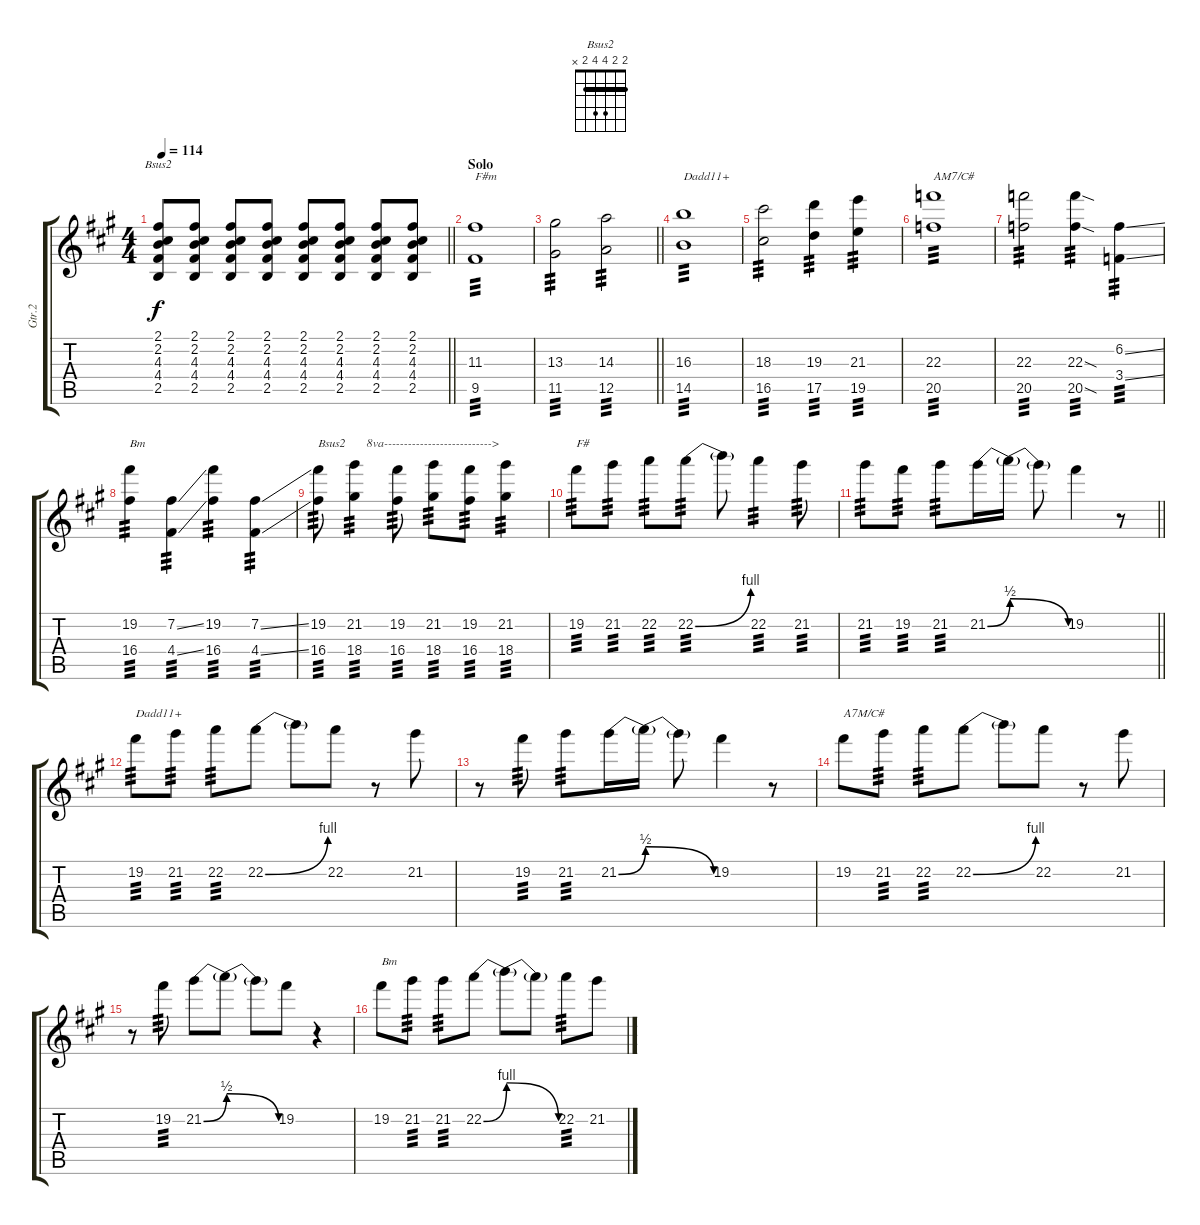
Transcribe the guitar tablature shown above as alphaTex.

\track ("Gtr.2" "Gtr.2") {instrument distortionguitar}
\staff {score tabs}
\tuning (E4 B3 G3 D3 A2 E2) {hide}
\chord ("Bsus2" 2 2 4 4 2 x) {barre 2}
\ts (4 4)
\tempo 114
\clef g2
\barLineRight lightlight
\ks f#minor
(2.1 2.2 4.3 4.4 2.5).8{ch "Bsus2" dy f} (2.1 2.2 4.3 4.4 2.5).8 (2.1 2.2 4.3 4.4 2.5).8 (2.1 2.2 4.3 4.4 2.5).8 (2.1 2.2 4.3 4.4 2.5).8 (2.1 2.2 4.3 4.4 2.5).8 (2.1 2.2 4.3 4.4 2.5).8 (2.1 2.2 4.3 4.4 2.5).8 |
\section ("" "Solo")
(11.3 9.5).1{txt "F#m" tp 3 instrument distortionguitar} |
\barLineRight lightlight
(13.3 11.5).2{tp 3} (14.3 12.5).2{tp 3} |
(16.3 14.5).1{txt "Dadd11+" tp 3} |
(18.3 16.5).2{tp 3} (19.3 17.5).4{tp 3} (21.3 19.5).4{tp 3} |
(22.3 20.5).1{txt "AM7/C#" tp 3} |
(22.3 20.5).2{tp 3} (22.3{sod} 20.5{sod}).4{tp 3} (6.2{ss} 3.4{ss}).4{tp 3} |
(19.2 16.4).4{txt "Bm" tp 3} (7.2{ss} 4.4{ss}).4{tp 3} (19.2 16.4).4{tp 3} (7.2{ss} 4.4{ss}).4{tp 3} |
(19.2 16.4).8{txt "Bsus2" tp 3} (21.2 18.4).4{txt "    8va--------------------------->" tp 3} (19.2 16.4).8{tp 3} (21.2 18.4).8{tp 3} (19.2 16.4).8{tp 3} (21.2 18.4).4{tp 3} |
19.2.8{txt "F#" tp 3} 21.2.8{tp 3} 22.2.8{tp 3} 22.2{be (bend 0 0 60 4)}.8{tp 3} 22.2{t}.8 22.2.4{tp 3} 21.2.8{tp 3} |
\barLineRight lightlight
21.2.8{tp 3} 19.2.8{tp 3} 21.2.8{tp 3} 21.2{be (bend 0 0 60 2)}.16 21.2{be (release 0 2 60 0) t}.16 21.2{t}.8 19.2.4 r.8 |
19.2.8{txt "Dadd11+" tp 3} 21.2.8{tp 3} 22.2.8{tp 3} 22.2{be (bend 0 0 60 4)}.8 22.2{t}.8 22.2.8 r.8 21.2.8 |
r.8 19.2.8{tp 3} 21.2.8{tp 3} 21.2{be (bend 0 0 60 2)}.16 21.2{be (release 0 2 60 0) t}.16 21.2{t}.8 19.2.4 r.8 |
19.2.8{txt "A7M/C#"} 21.2.8{tp 3} 22.2.8{tp 3} 22.2{be (bend 0 0 60 4)}.8 22.2{t}.8 22.2.8 r.8 21.2.8 |
r.8 19.2.8{tp 3} 21.2{be (bend 0 0 60 2)}.8 21.2{be (release 0 2 60 0) t}.8 21.2{t}.8 19.2.8 r.4 |
19.2.8{txt "Bm"} 21.2.8{tp 3} 21.2.8{tp 3} 22.2{be (bend 0 0 60 4)}.8 22.2{be (release 0 4 60 0) t}.8 22.2{t}.8 22.2.8{tp 3} 21.2.8
